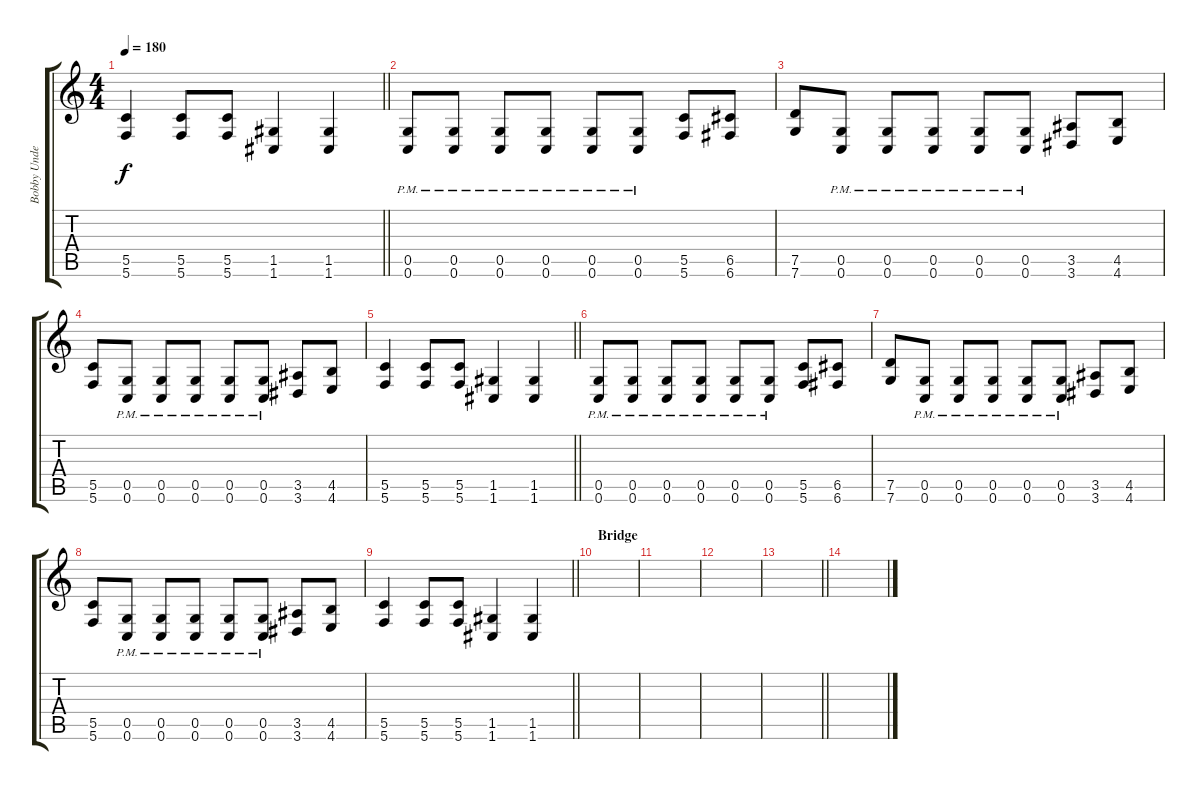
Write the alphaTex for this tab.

\track ("Bobby Undertaker" "Bobby Unde") {instrument distortionguitar}
\staff {score tabs}
\tuning (D4 A3 F3 C3 G2 C2) {hide}
\ts (4 4)
\tempo 180
\clef g2
\barLineRight lightlight
\ks c
(5.5 5.6).4{dy f} (5.5 5.6).8 (5.5 5.6).8 (1.5 1.6).4 (1.5 1.6).4 |
\section ("" "")
(0.5{pm} 0.6{pm}).8 (0.5{pm} 0.6{pm}).8 (0.5{pm} 0.6{pm}).8 (0.5{pm} 0.6{pm}).8 (0.5{pm} 0.6{pm}).8 (0.5{pm} 0.6{pm}).8 (5.5 5.6).8 (6.5 6.6).8 |
(7.5 7.6).8 (0.5{pm} 0.6{pm}).8 (0.5{pm} 0.6{pm}).8 (0.5{pm} 0.6{pm}).8 (0.5{pm} 0.6{pm}).8 (0.5{pm} 0.6{pm}).8 (3.5 3.6).8 (4.5 4.6).8 |
(5.5 5.6).8 (0.5{pm} 0.6{pm}).8 (0.5{pm} 0.6{pm}).8 (0.5{pm} 0.6{pm}).8 (0.5{pm} 0.6{pm}).8 (0.5{pm} 0.6{pm}).8 (3.5 3.6).8 (4.5 4.6).8 |
\barLineRight lightlight
(5.5 5.6).4 (5.5 5.6).8 (5.5 5.6).8 (1.5 1.6).4 (1.5 1.6).4 |
\section ("" "")
(0.5{pm} 0.6{pm}).8 (0.5{pm} 0.6{pm}).8 (0.5{pm} 0.6{pm}).8 (0.5{pm} 0.6{pm}).8 (0.5{pm} 0.6{pm}).8 (0.5{pm} 0.6{pm}).8 (5.5 5.6).8 (6.5 6.6).8 |
(7.5 7.6).8 (0.5{pm} 0.6{pm}).8 (0.5{pm} 0.6{pm}).8 (0.5{pm} 0.6{pm}).8 (0.5{pm} 0.6{pm}).8 (0.5{pm} 0.6{pm}).8 (3.5 3.6).8 (4.5 4.6).8 |
(5.5 5.6).8 (0.5{pm} 0.6{pm}).8 (0.5{pm} 0.6{pm}).8 (0.5{pm} 0.6{pm}).8 (0.5{pm} 0.6{pm}).8 (0.5{pm} 0.6{pm}).8 (3.5 3.6).8 (4.5 4.6).8 |
\barLineRight lightlight
(5.5 5.6).4 (5.5 5.6).8 (5.5 5.6).8 (1.5 1.6).4 (1.5 1.6).4 |
\section ("" "Bridge")
|
|
|
\barLineRight lightlight
|
\section ("" "")
